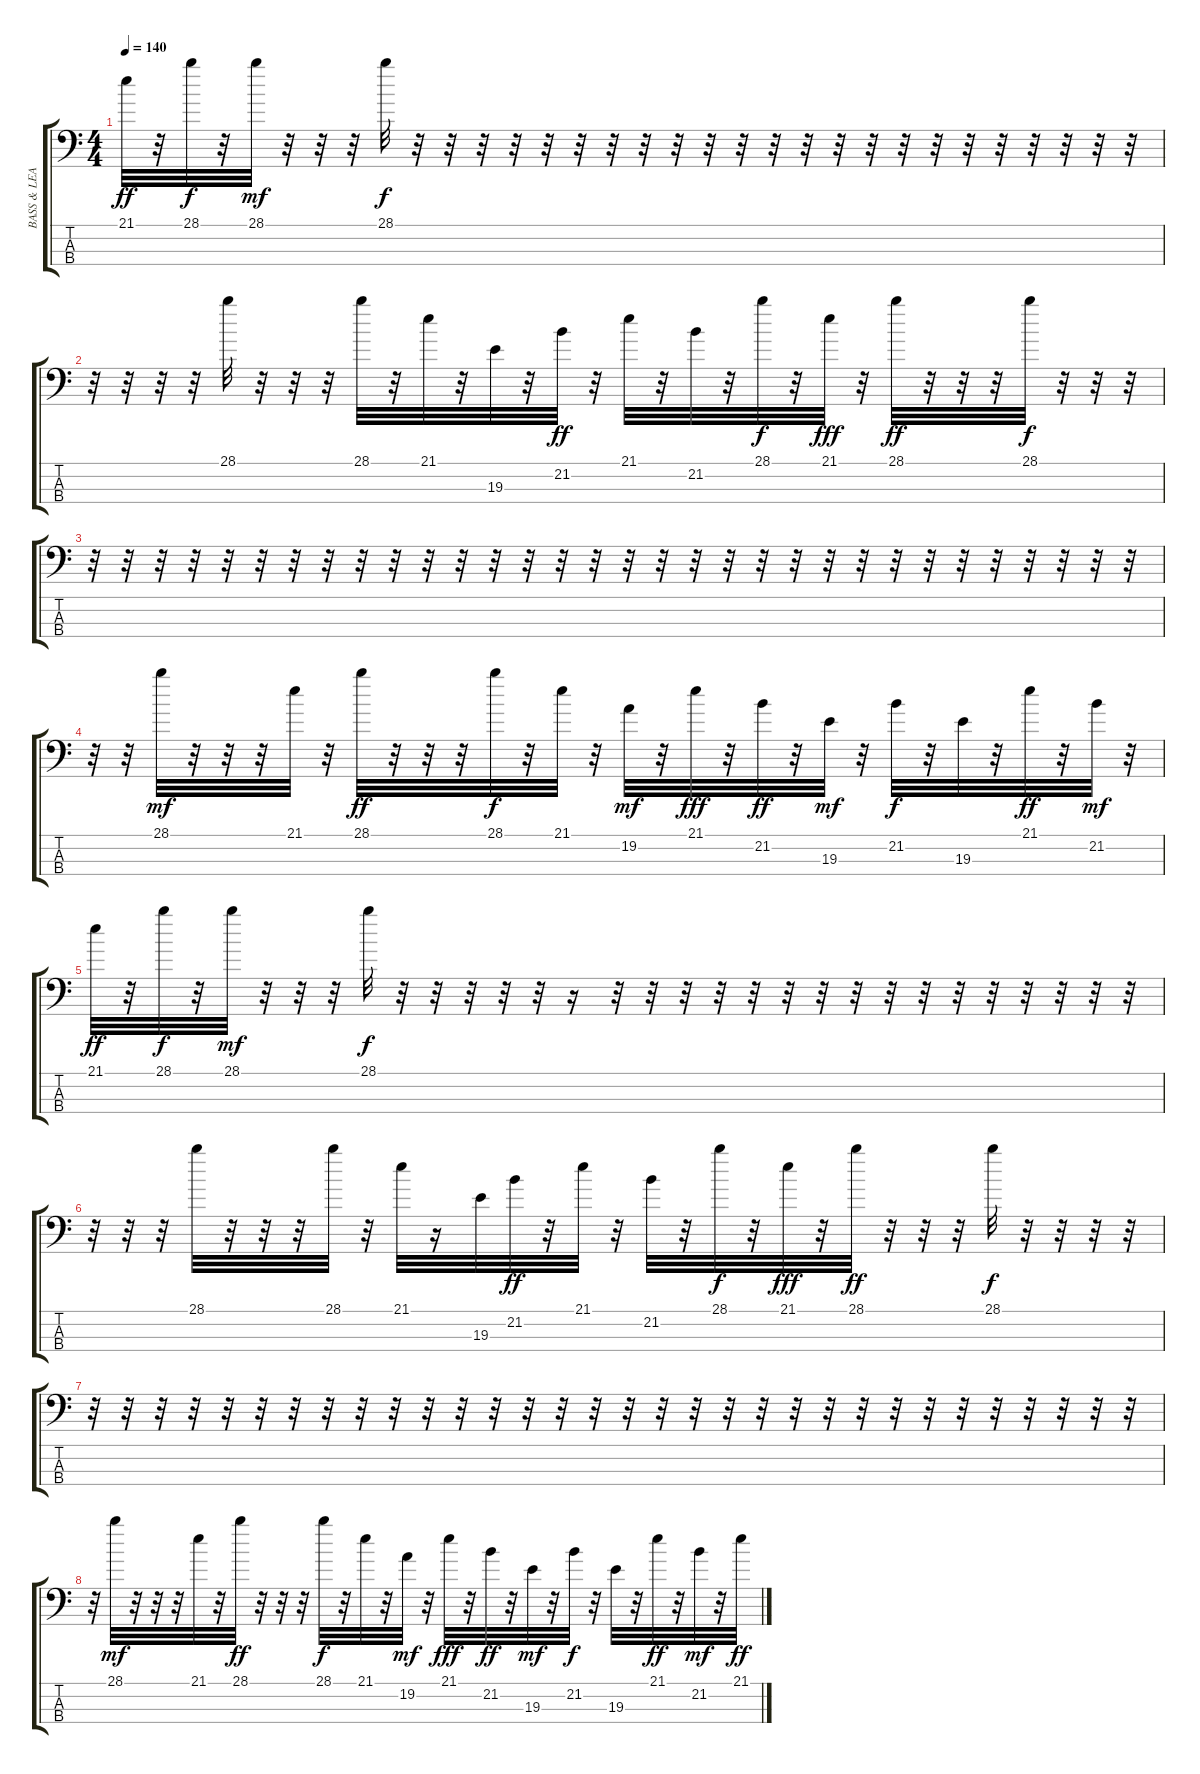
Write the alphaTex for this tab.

\track ("BASS & LEAD" "BASS & LEA") {instrument synthbass2}
\staff {score tabs}
\tuning (G2 D2 A1 E1) {hide}
\ts (4 4)
\tempo 140
\clef f4
\ks c
21.1.32{dy ff} r.32 28.1.32{dy f} r.32 28.1.32{dy mf} r.32 r.32 r.32 28.1.32{dy f} r.32 r.32 r.32 r.32 r.32 r.32 r.32 r.32 r.32 r.32 r.32 r.32 r.32 r.32 r.32 r.32 r.32 r.32 r.32 r.32 r.32 r.32 r.32 |
r.32 r.32 r.32 r.32 28.1.32 r.32 r.32 r.32 28.1.32 r.32 21.1.32 r.32 19.3.32 r.32 21.2.32{dy ff} r.32 21.1.32 r.32 21.2.32 r.32 28.1.32{dy f} r.32 21.1.32{dy fff} r.32 28.1.32{dy ff} r.32 r.32 r.32 28.1.32{dy f} r.32 r.32 r.32 |
r.32 r.32 r.32 r.32 r.32 r.32 r.32 r.32 r.32 r.32 r.32 r.32 r.32 r.32 r.32 r.32 r.32 r.32 r.32 r.32 r.32 r.32 r.32 r.32 r.32 r.32 r.32 r.32 r.32 r.32 r.32 r.32 |
r.32 r.32 28.1.32{dy mf} r.32 r.32 r.32 21.1.32 r.32 28.1.32{dy ff} r.32 r.32 r.32 28.1.32{dy f} r.32 21.1.32 r.32 19.2.32{dy mf} r.32 21.1.32{dy fff} r.32 21.2.32{dy ff} r.32 19.3.32{dy mf} r.32 21.2.32{dy f} r.32 19.3.32 r.32 21.1.32{dy ff} r.32 21.2.32{dy mf} r.32 |
21.1.32{dy ff} r.32 28.1.32{dy f} r.32 28.1.32{dy mf} r.32 r.32 r.32 28.1.32{dy f} r.32 r.32 r.32 r.32 r.32 r.16 r.32 r.32 r.32 r.32 r.32 r.32 r.32 r.32 r.32 r.32 r.32 r.32 r.32 r.32 r.32 r.32 |
r.32 r.32 r.32 28.1.32 r.32 r.32 r.32 28.1.32 r.32 21.1.32 r.16 19.3.32 21.2.32{dy ff} r.32 21.1.32 r.32 21.2.32 r.32 28.1.32{dy f} r.32 21.1.32{dy fff} r.32 28.1.32{dy ff} r.32 r.32 r.32 28.1.32{dy f} r.32 r.32 r.32 r.32 |
r.32 r.32 r.32 r.32 r.32 r.32 r.32 r.32 r.32 r.32 r.32 r.32 r.32 r.32 r.32 r.32 r.32 r.32 r.32 r.32 r.32 r.32 r.32 r.32 r.32 r.32 r.32 r.32 r.32 r.32 r.32 r.32 |
r.32 28.1.32{dy mf} r.32 r.32 r.32 21.1.32 r.32 28.1.32{dy ff} r.32 r.32 r.32 28.1.32{dy f} r.32 21.1.32 r.32 19.2.32{dy mf} r.32 21.1.32{dy fff} r.32 21.2.32{dy ff} r.32 19.3.32{dy mf} r.32 21.2.32{dy f} r.32 19.3.32 r.32 21.1.32{dy ff} r.32 21.2.32{dy mf} r.32 21.1.32{dy ff}
